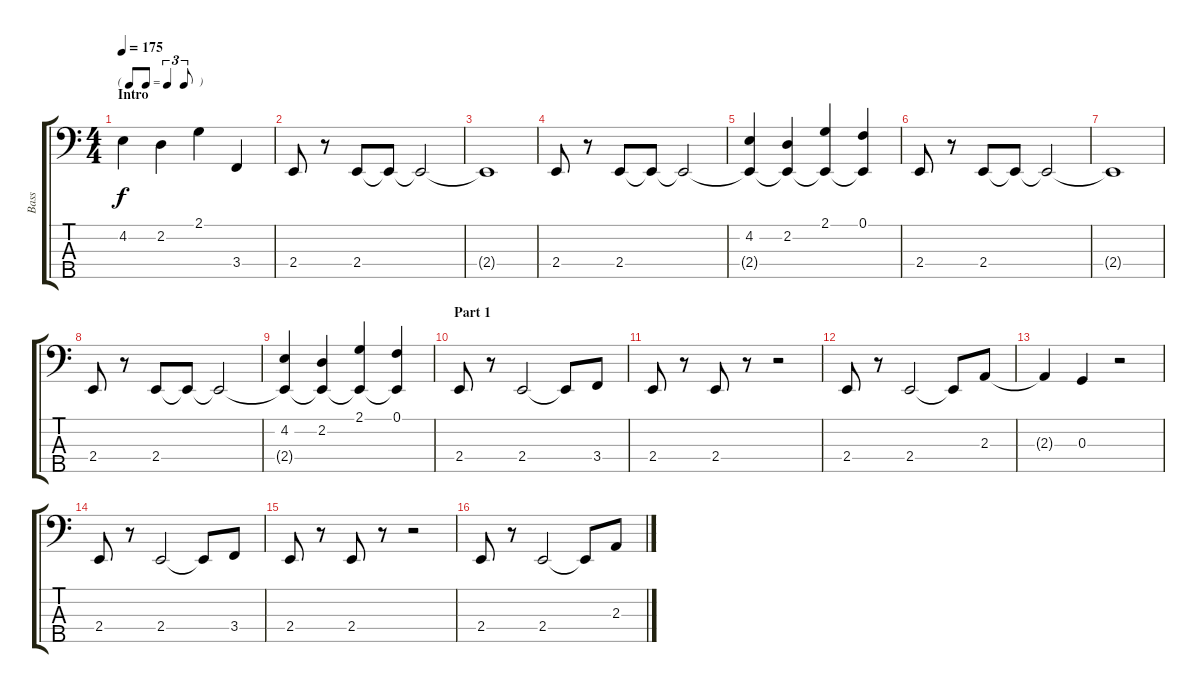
\track ("Bass" "Bass") {instrument electricbassfinger}
\staff {score tabs}
\tuning (F2 C2 G1 D1 A0) {hide}
\ts (4 4)
\tf triplet8th
\section ("" "Intro")
\tempo 175
\clef f4
\ks c
4.2.4{dy f instrument electricbassfinger} 2.2.4 2.1.4 3.4.4 |
2.4.8 r.8 2.4.8 2.4{t}.8 2.4{t}.2 |
2.4{t}.1 |
2.4.8 r.8 2.4.8 2.4{t}.8 2.4{t}.2 |
(4.2 2.4{t}).4 (2.2 2.4{t}).4 (2.1 2.4{t}).4 (0.1 2.4{t}).4 |
2.4.8 r.8 2.4.8 2.4{t}.8 2.4{t}.2 |
2.4{t}.1 |
2.4.8 r.8 2.4.8 2.4{t}.8 2.4{t}.2 |
(4.2 2.4{t}).4 (2.2 2.4{t}).4 (2.1 2.4{t}).4 (0.1 2.4{t}).4 |
\section ("" "Part 1")
2.4.8 r.8 2.4.2 2.4{t}.8 3.4.8 |
2.4.8 r.8 2.4.8 r.8 r.2 |
2.4.8 r.8 2.4.2 2.4{t}.8 2.3.8 |
2.3{t}.4 0.3.4 r.2 |
2.4.8 r.8 2.4.2 2.4{t}.8 3.4.8 |
2.4.8 r.8 2.4.8 r.8 r.2 |
2.4.8 r.8 2.4.2 2.4{t}.8 2.3.8
